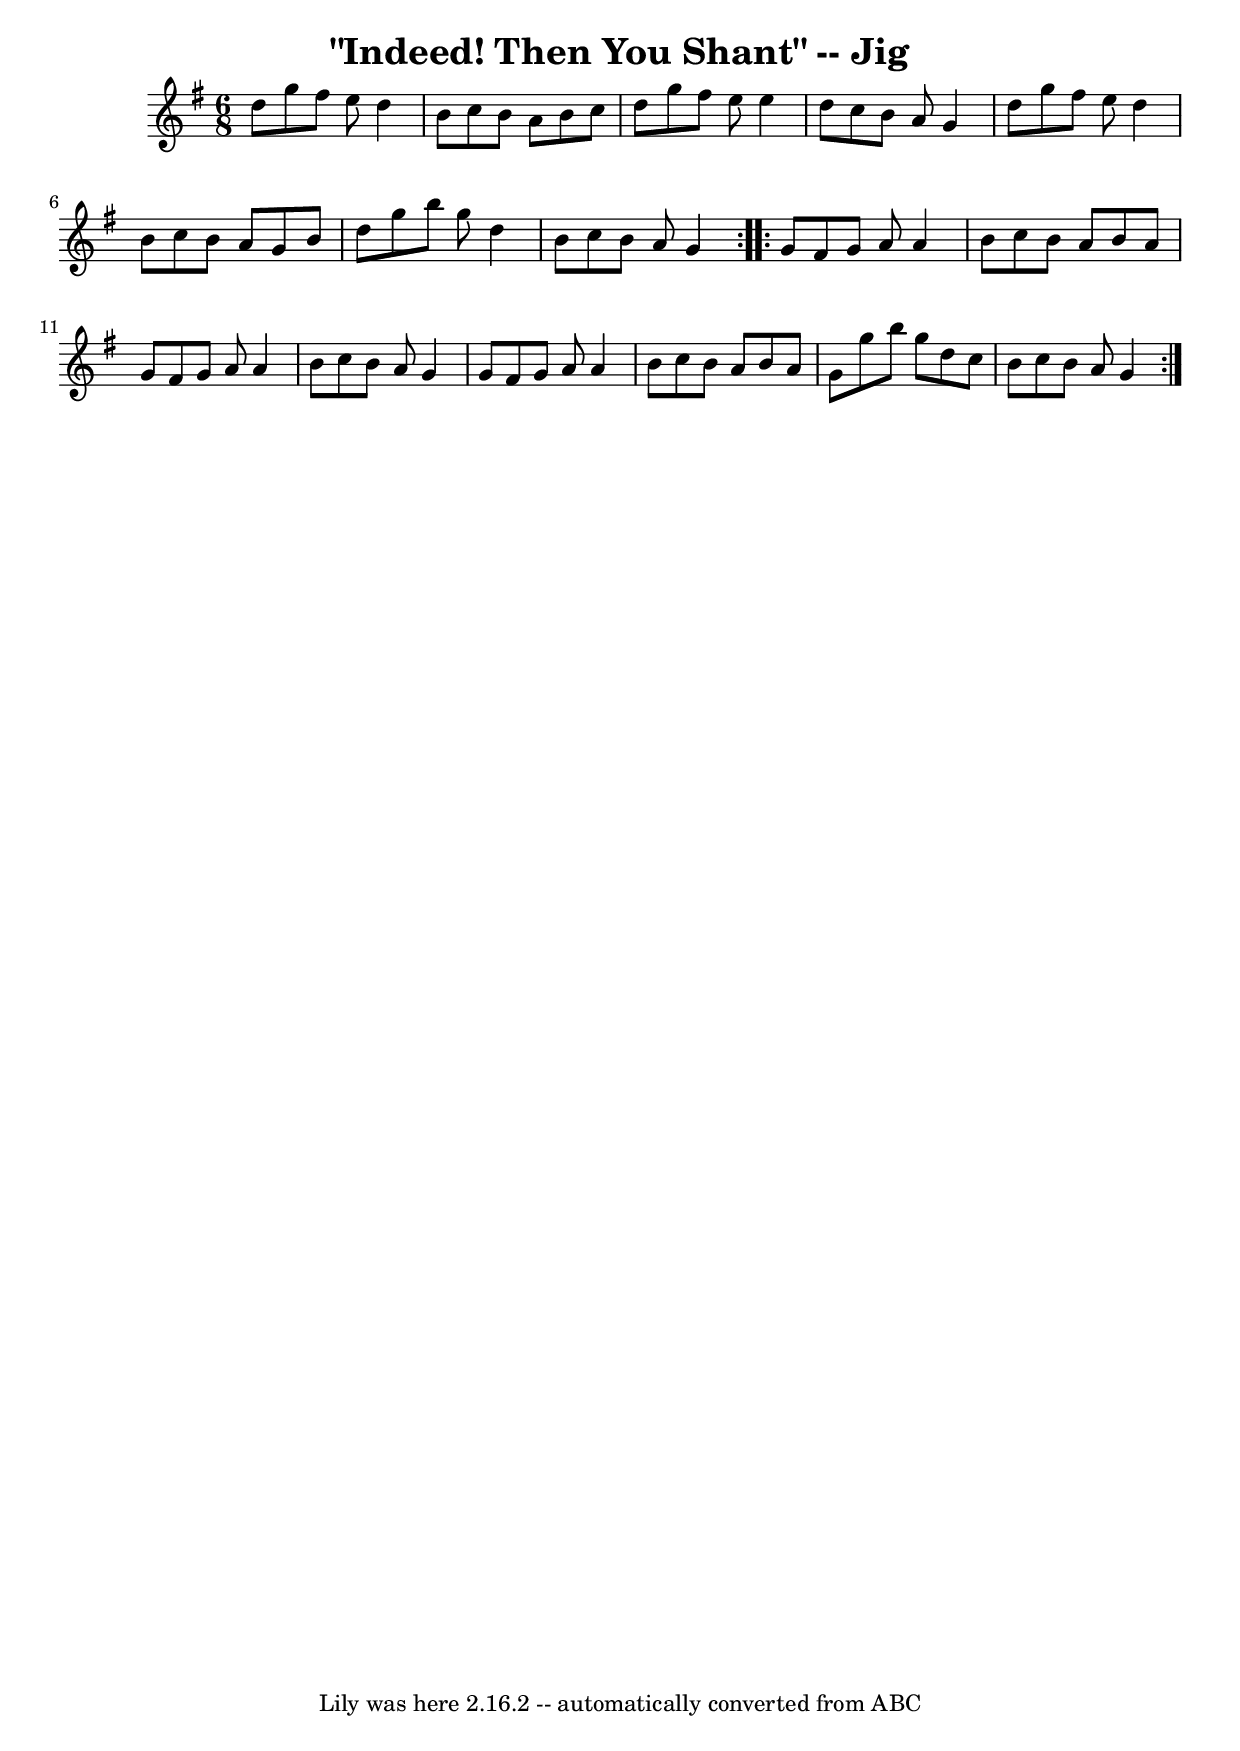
\version "2.16.2"
\include "Mammoth.ily"
\header {
  %% book = "Ryan's Mammoth Collection"
  crossRefNumber = "1"
  footnotes = "\\\\111 625"
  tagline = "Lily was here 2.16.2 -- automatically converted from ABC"
  title = "\"Indeed! Then You Shant\" -- Jig"

}
voicedefault =  {



  \repeat volta 2 {

    \time 6/8 
    \key g \major
    d''8  |
    g''8 fis''8 e''8 d''4    
    b'8    |
    c''8 b'8 a'8 b'8 c''8 d''8    |
    g''8  
    fis''8 e''8 e''4 d''8    |
    c''8 b'8 a'8 g'4    
    d''8    |
    g''8 fis''8 e''8 d''4 b'8    |
    c''8   
    b'8 a'8 g'8 b'8 d''8    |
    g''8 b''8 g''8 d''4    
    b'8    |
    c''8 b'8 a'8 g'4  
  }     
  \repeat volta 2 {
    g'8  
    |
    fis'8 g'8 a'8 a'4 b'8    |
    c''8 b'8 a'8 
    b'8 a'8 g'8    |
    fis'8 g'8 a'8 a'4 b'8    
    |
    c''8 b'8 a'8 g'4 g'8    |
    fis'8 g'8 a'8 
    a'4 b'8    |
    c''8 b'8 a'8 b'8 a'8 g'8    |
    
    g''8 b''8 g''8 d''8 c''8 b'8    |
    c''8 b'8 a'8  
    g'4  
  }   

}

\score{
  <<

    \context Staff="default"
    {
      \voicedefault 
      
    }

  >>
  \layout {
    
  }
  \midi {
  }

}
